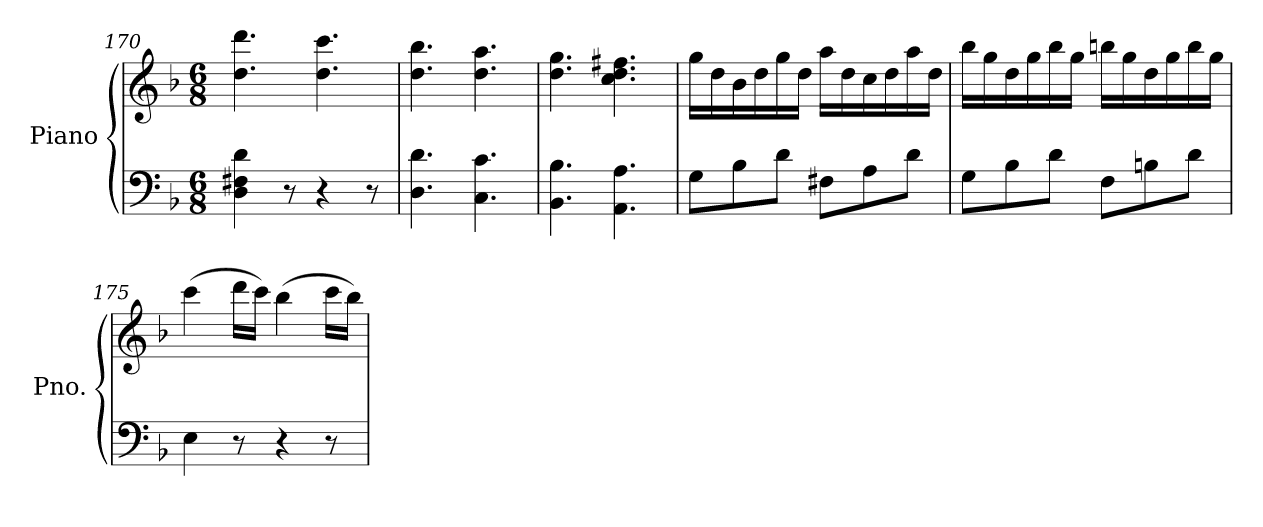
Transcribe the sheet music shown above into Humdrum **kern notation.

**kern	**kern
*part1	*part1
*staff2	*staff1
*I"Piano	*
*I'Pno.	*
*clefF4	*clefG2
*k[b-]	*k[b-]
*M6/8	*M6/8
=170	=170
4D\ 4F#X\ 4d\	4.dd\ 4.ddd\
8r	.
4r	4.dd\ 4.ccc\
8r	.
=171	=171
4.D\ 4.d\	4.dd\ 4.bb-\
4.C\ 4.c\	4.dd\ 4.aa\
=172	=172
4.BB-\ 4.B-\	4.dd\ 4.gg\
4.AA\ 4.A\	4.cc\ 4.dd\ 4.ff#X\
=173	=173
8G\L	16gg\LL
.	16dd\
8B-\	16b-\
.	16dd\
8d\J	16gg\
.	16dd\JJ
8F#X\L	16aa\LL
.	16dd\
8A\	16cc\
.	16dd\
8d\J	16aa\
.	16dd\JJ
!!LO:LB:g=z
=174	=174
8G\L	16bb-\LL
.	16gg\
8B-\	16dd\
.	16gg\
8d\J	16bb-\
.	16gg\JJ
8F\L	16bbn\LL
.	16gg\
8Bn\	16dd\
.	16gg\
8d\J	16bb\
.	16gg\JJ
=175	=175
4E\	(>4ccc\
8r	16ddd\LL
.	16ccc\JJ)
4r	(>4bb-\
8r	16ccc\LL
.	16bb-\JJ)
=	=
*-	*-
